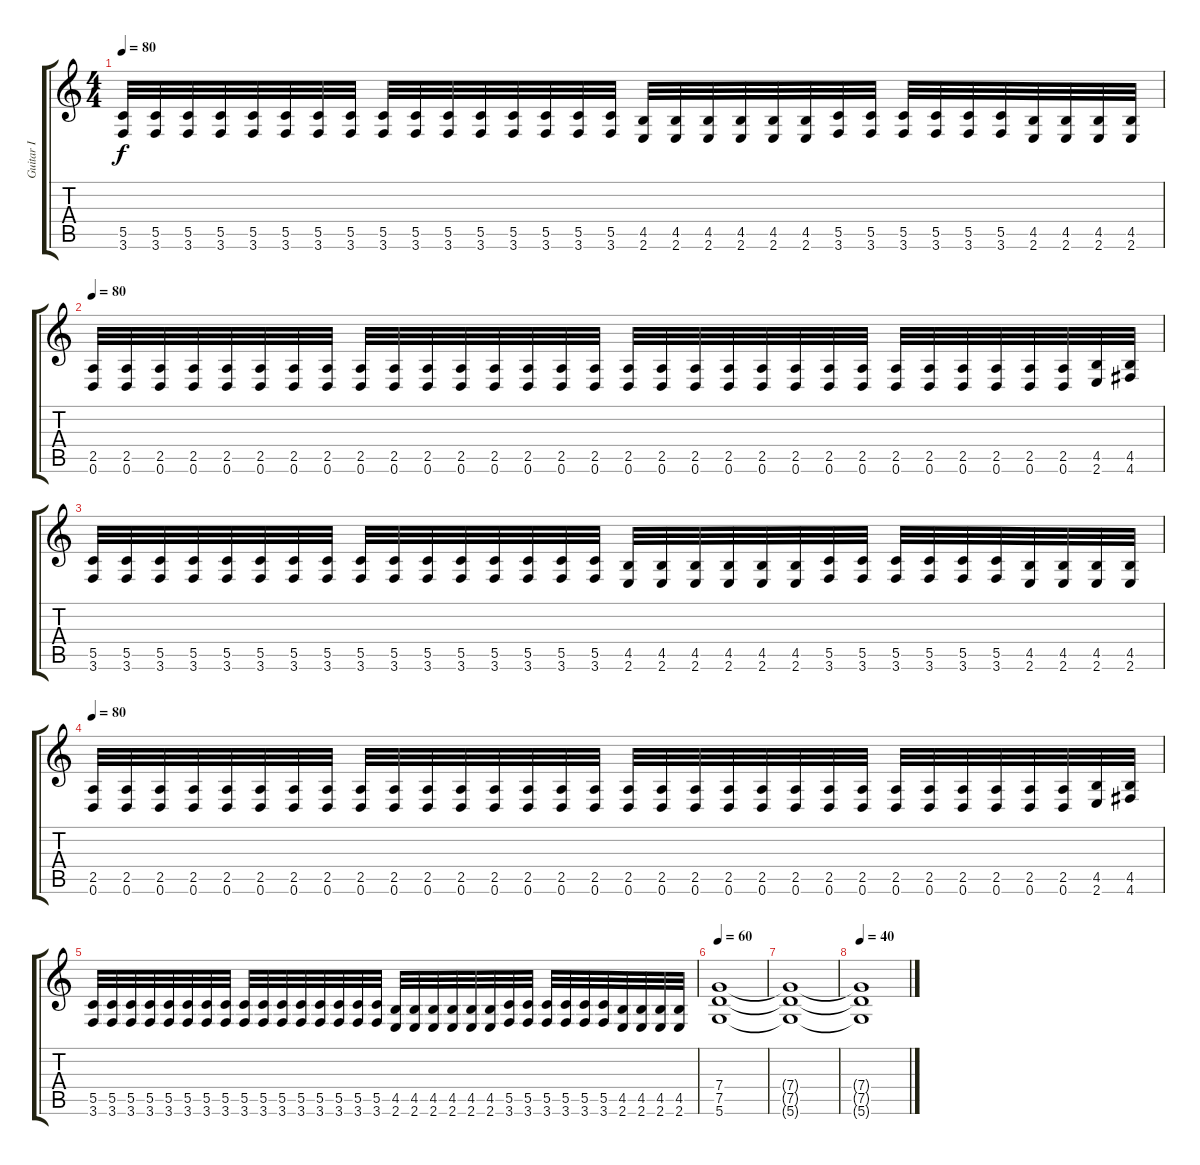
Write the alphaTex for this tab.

\track ("Guitar I" "Guitar I") {instrument distortionguitar}
\staff {score tabs}
\tuning (D4 A3 F3 C3 G2 D2) {hide}
\ts (4 4)
\tempo 80
\clef g2
\ks c
(5.5 3.6).32{dy f} (5.5 3.6).32 (5.5 3.6).32 (5.5 3.6).32 (5.5 3.6).32 (5.5 3.6).32 (5.5 3.6).32 (5.5 3.6).32 (5.5 3.6).32 (5.5 3.6).32 (5.5 3.6).32 (5.5 3.6).32 (5.5 3.6).32 (5.5 3.6).32 (5.5 3.6).32 (5.5 3.6).32 (4.5 2.6).32 (4.5 2.6).32 (4.5 2.6).32 (4.5 2.6).32 (4.5 2.6).32 (4.5 2.6).32 (5.5 3.6).32 (5.5 3.6).32 (5.5 3.6).32 (5.5 3.6).32 (5.5 3.6).32 (5.5 3.6).32 (4.5 2.6).32 (4.5 2.6).32 (4.5 2.6).32 (4.5 2.6).32 |
\tempo 80
(2.5 0.6).32 (2.5 0.6).32 (2.5 0.6).32 (2.5 0.6).32 (2.5 0.6).32 (2.5 0.6).32 (2.5 0.6).32 (2.5 0.6).32 (2.5 0.6).32 (2.5 0.6).32 (2.5 0.6).32 (2.5 0.6).32 (2.5 0.6).32 (2.5 0.6).32 (2.5 0.6).32 (2.5 0.6).32 (2.5 0.6).32 (2.5 0.6).32 (2.5 0.6).32 (2.5 0.6).32 (2.5 0.6).32 (2.5 0.6).32 (2.5 0.6).32 (2.5 0.6).32 (2.5 0.6).32 (2.5 0.6).32 (2.5 0.6).32 (2.5 0.6).32 (2.5 0.6).32 (2.5 0.6).32 (4.5 2.6).32 (4.5 4.6).32 |
(5.5 3.6).32 (5.5 3.6).32 (5.5 3.6).32 (5.5 3.6).32 (5.5 3.6).32 (5.5 3.6).32 (5.5 3.6).32 (5.5 3.6).32 (5.5 3.6).32 (5.5 3.6).32 (5.5 3.6).32 (5.5 3.6).32 (5.5 3.6).32 (5.5 3.6).32 (5.5 3.6).32 (5.5 3.6).32 (4.5 2.6).32 (4.5 2.6).32 (4.5 2.6).32 (4.5 2.6).32 (4.5 2.6).32 (4.5 2.6).32 (5.5 3.6).32 (5.5 3.6).32 (5.5 3.6).32 (5.5 3.6).32 (5.5 3.6).32 (5.5 3.6).32 (4.5 2.6).32 (4.5 2.6).32 (4.5 2.6).32 (4.5 2.6).32 |
\tempo 80
(2.5 0.6).32 (2.5 0.6).32 (2.5 0.6).32 (2.5 0.6).32 (2.5 0.6).32 (2.5 0.6).32 (2.5 0.6).32 (2.5 0.6).32 (2.5 0.6).32 (2.5 0.6).32 (2.5 0.6).32 (2.5 0.6).32 (2.5 0.6).32 (2.5 0.6).32 (2.5 0.6).32 (2.5 0.6).32 (2.5 0.6).32 (2.5 0.6).32 (2.5 0.6).32 (2.5 0.6).32 (2.5 0.6).32 (2.5 0.6).32 (2.5 0.6).32 (2.5 0.6).32 (2.5 0.6).32 (2.5 0.6).32 (2.5 0.6).32 (2.5 0.6).32 (2.5 0.6).32 (2.5 0.6).32 (4.5 2.6).32 (4.5 4.6).32 |
(5.5 3.6).32 (5.5 3.6).32 (5.5 3.6).32 (5.5 3.6).32 (5.5 3.6).32 (5.5 3.6).32 (5.5 3.6).32 (5.5 3.6).32 (5.5 3.6).32 (5.5 3.6).32 (5.5 3.6).32 (5.5 3.6).32 (5.5 3.6).32 (5.5 3.6).32 (5.5 3.6).32 (5.5 3.6).32 (4.5 2.6).32 (4.5 2.6).32 (4.5 2.6).32 (4.5 2.6).32 (4.5 2.6).32 (4.5 2.6).32 (5.5 3.6).32 (5.5 3.6).32 (5.5 3.6).32 (5.5 3.6).32 (5.5 3.6).32 (5.5 3.6).32 (4.5 2.6).32 (4.5 2.6).32 (4.5 2.6).32 (4.5 2.6).32 |
\tempo 60
(7.4 7.5 5.6).1 |
(7.4{t} 7.5{t} 5.6{t}).1 |
\tempo 40
(7.4{t} 7.5{t} 5.6{t}).1
